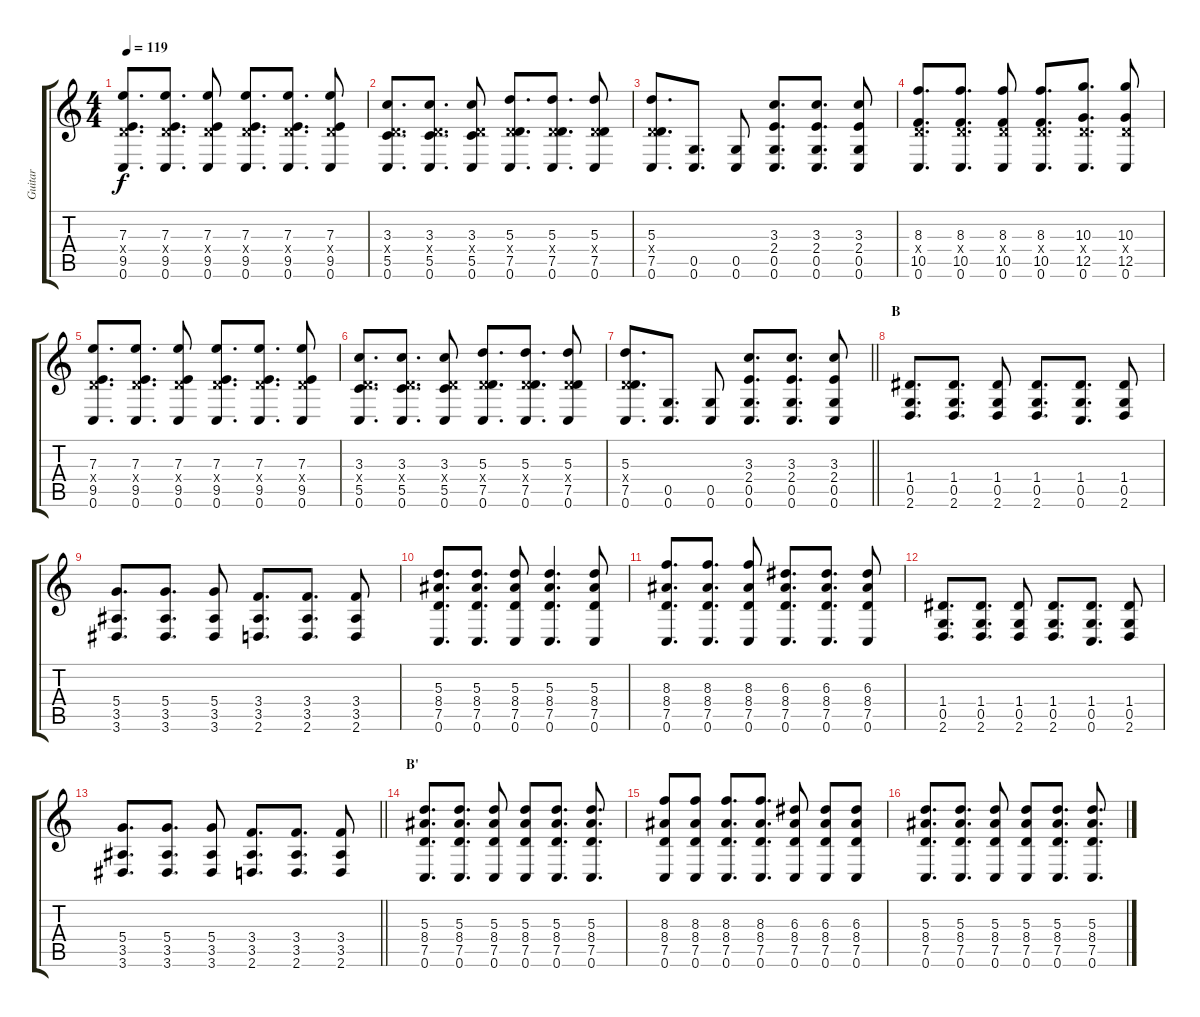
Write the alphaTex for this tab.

\track ("Guitar" "Guitar") {instrument electricguitarclean}
\staff {score tabs}
\tuning (G4 E4 A3 D3 G2 C2) {hide}
\ts (4 4)
\tempo 119
\clef g2
\ks c
(7.3 0.4{x} 9.5 0.6).8{d dy f} (7.3 0.4{x} 9.5 0.6).8{d} (7.3 0.4{x} 9.5 0.6).8 (7.3 0.4{x} 9.5 0.6).8{d} (7.3 0.4{x} 9.5 0.6).8{d} (7.3 0.4{x} 9.5 0.6).8 |
(3.3 0.4{x} 5.5 0.6).8{d} (3.3 0.4{x} 5.5 0.6).8{d} (3.3 0.4{x} 5.5 0.6).8 (5.3 0.4{x} 7.5 0.6).8{d} (5.3 0.4{x} 7.5 0.6).8{d} (5.3 0.4{x} 7.5 0.6).8 |
(5.3 0.4{x} 7.5 0.6).8{d} (0.5 0.6).8{d} (0.5 0.6).8 (3.3 2.4 0.5 0.6).8{d} (3.3 2.4 0.5 0.6).8{d} (3.3 2.4 0.5 0.6).8 |
(8.3 0.4{x} 10.5 0.6).8{d} (8.3 0.4{x} 10.5 0.6).8{d} (8.3 0.4{x} 10.5 0.6).8 (8.3 0.4{x} 10.5 0.6).8{d} (10.3 0.4{x} 12.5 0.6).8{d} (10.3 0.4{x} 12.5 0.6).8 |
(7.3 0.4{x} 9.5 0.6).8{d} (7.3 0.4{x} 9.5 0.6).8{d} (7.3 0.4{x} 9.5 0.6).8 (7.3 0.4{x} 9.5 0.6).8{d} (7.3 0.4{x} 9.5 0.6).8{d} (7.3 0.4{x} 9.5 0.6).8 |
(3.3 0.4{x} 5.5 0.6).8{d} (3.3 0.4{x} 5.5 0.6).8{d} (3.3 0.4{x} 5.5 0.6).8 (5.3 0.4{x} 7.5 0.6).8{d} (5.3 0.4{x} 7.5 0.6).8{d} (5.3 0.4{x} 7.5 0.6).8 |
\barLineRight lightlight
(5.3 0.4{x} 7.5 0.6).8{d} (0.5 0.6).8{d} (0.5 0.6).8 (3.3 2.4 0.5 0.6).8{d} (3.3 2.4 0.5 0.6).8{d} (3.3 2.4 0.5 0.6).8 |
\section ("" "B")
(1.4 0.5 2.6).8{d} (1.4 0.5 2.6).8{d} (1.4 0.5 2.6).8 (1.4 0.5 2.6).8{d} (1.4 0.5 0.6).8{d} (1.4 0.5 2.6).8 |
(5.4 3.5 3.6).8{d} (5.4 3.5 3.6).8{d} (5.4 3.5 3.6).8 (3.4 3.5 2.6).8{d} (3.4 3.5 2.6).8{d} (3.4 3.5 2.6).8 |
(5.3 8.4 7.5 0.6).8{d} (5.3 8.4 7.5 0.6).8{d} (5.3 8.4 7.5 0.6).8 (5.3 8.4 7.5 0.6).4{d} (5.3 8.4 7.5 0.6).8 |
(8.3 8.4 7.5 0.6).8{d} (8.3 8.4 7.5 0.6).8{d} (8.3 8.4 7.5 0.6).8 (6.3 8.4 7.5 0.6).8{d} (6.3 8.4 7.5 0.6).8{d} (6.3 8.4 7.5 0.6).8 |
(1.4 0.5 2.6).8{d} (1.4 0.5 2.6).8{d} (1.4 0.5 2.6).8 (1.4 0.5 2.6).8{d} (1.4 0.5 0.6).8{d} (1.4 0.5 2.6).8 |
\barLineRight lightlight
(5.4 3.5 3.6).8{d} (5.4 3.5 3.6).8{d} (5.4 3.5 3.6).8 (3.4 3.5 2.6).8{d} (3.4 3.5 2.6).8{d} (3.4 3.5 2.6).8 |
\section ("" "B'")
(5.3 8.4 7.5 0.6).8{d} (5.3 8.4 7.5 0.6).8{d} (5.3 8.4 7.5 0.6).8 (5.3 8.4 7.5 0.6).8 (5.3 8.4 7.5 0.6).8{d} (5.3 8.4 7.5 0.6).8{d} |
(8.3 8.4 7.5 0.6).8 (8.3 8.4 7.5 0.6).8 (8.3 8.4 7.5 0.6).8{d} (8.3 8.4 7.5 0.6).8{d} (6.3 8.4 7.5 0.6).8 (6.3 8.4 7.5 0.6).8 (6.3 8.4 7.5 0.6).8 |
(5.3 8.4 7.5 0.6).8{d} (5.3 8.4 7.5 0.6).8{d} (5.3 8.4 7.5 0.6).8 (5.3 8.4 7.5 0.6).8 (5.3 8.4 7.5 0.6).8{d} (5.3 8.4 7.5 0.6).8{d}
